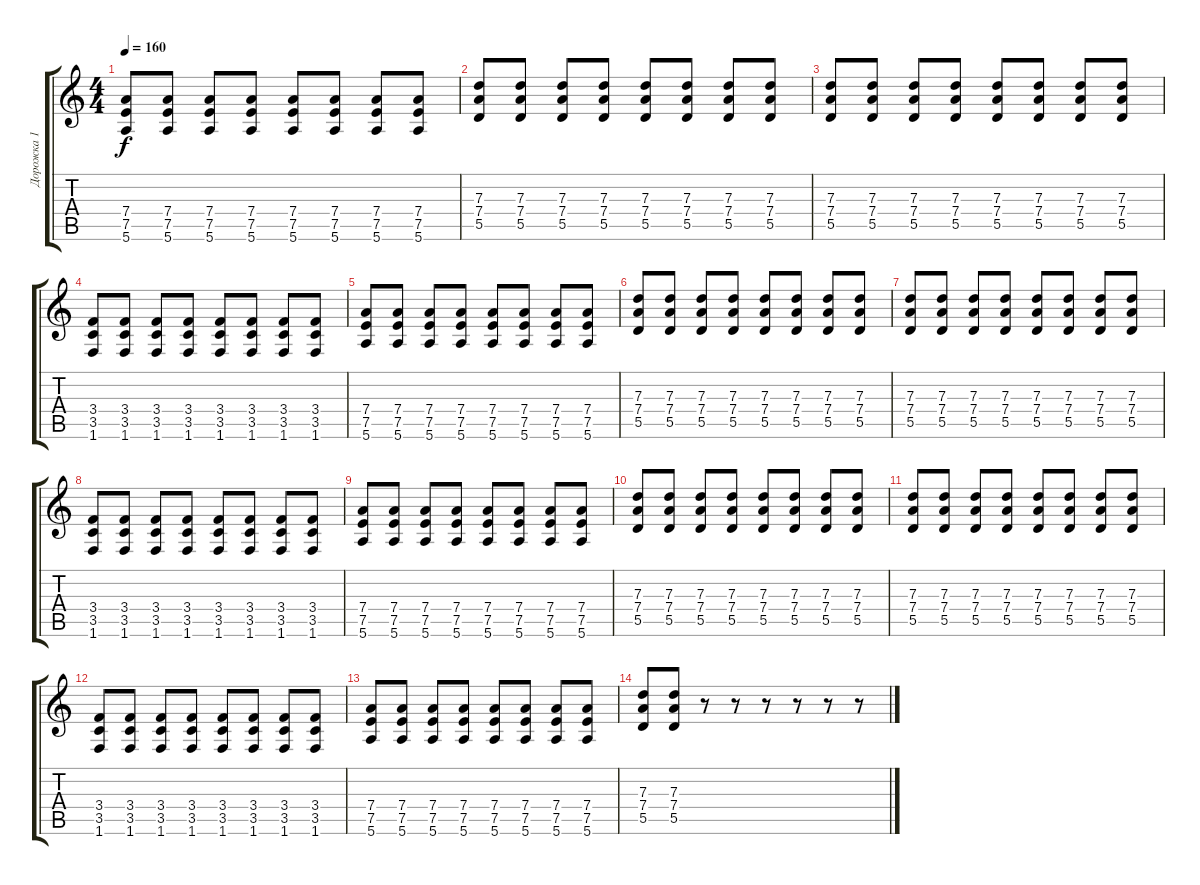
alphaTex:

\track ("Дорожка 1" "Дорожка 1") {instrument distortionguitar}
\staff {score tabs}
\tuning (E4 B3 G3 D3 A2 E2) {hide}
\ts (4 4)
\tempo 160
\clef g2
\ks c
(7.4 7.5 5.6).8{dy f} (7.4 7.5 5.6).8 (7.4 7.5 5.6).8 (7.4 7.5 5.6).8 (7.4 7.5 5.6).8 (7.4 7.5 5.6).8 (7.4 7.5 5.6).8 (7.4 7.5 5.6).8 |
(7.3 7.4 5.5).8 (7.3 7.4 5.5).8 (7.3 7.4 5.5).8 (7.3 7.4 5.5).8 (7.3 7.4 5.5).8 (7.3 7.4 5.5).8 (7.3 7.4 5.5).8 (7.3 7.4 5.5).8 |
(7.3 7.4 5.5).8 (7.3 7.4 5.5).8 (7.3 7.4 5.5).8 (7.3 7.4 5.5).8 (7.3 7.4 5.5).8 (7.3 7.4 5.5).8 (7.3 7.4 5.5).8 (7.3 7.4 5.5).8 |
(3.4 3.5 1.6).8 (3.4 3.5 1.6).8 (3.4 3.5 1.6).8 (3.4 3.5 1.6).8 (3.4 3.5 1.6).8 (3.4 3.5 1.6).8 (3.4 3.5 1.6).8 (3.4 3.5 1.6).8 |
(7.4 7.5 5.6).8 (7.4 7.5 5.6).8 (7.4 7.5 5.6).8 (7.4 7.5 5.6).8 (7.4 7.5 5.6).8 (7.4 7.5 5.6).8 (7.4 7.5 5.6).8 (7.4 7.5 5.6).8 |
(7.3 7.4 5.5).8 (7.3 7.4 5.5).8 (7.3 7.4 5.5).8 (7.3 7.4 5.5).8 (7.3 7.4 5.5).8 (7.3 7.4 5.5).8 (7.3 7.4 5.5).8 (7.3 7.4 5.5).8 |
(7.3 7.4 5.5).8 (7.3 7.4 5.5).8 (7.3 7.4 5.5).8 (7.3 7.4 5.5).8 (7.3 7.4 5.5).8 (7.3 7.4 5.5).8 (7.3 7.4 5.5).8 (7.3 7.4 5.5).8 |
(3.4 3.5 1.6).8 (3.4 3.5 1.6).8 (3.4 3.5 1.6).8 (3.4 3.5 1.6).8 (3.4 3.5 1.6).8 (3.4 3.5 1.6).8 (3.4 3.5 1.6).8 (3.4 3.5 1.6).8 |
(7.4 7.5 5.6).8 (7.4 7.5 5.6).8 (7.4 7.5 5.6).8 (7.4 7.5 5.6).8 (7.4 7.5 5.6).8 (7.4 7.5 5.6).8 (7.4 7.5 5.6).8 (7.4 7.5 5.6).8 |
(7.3 7.4 5.5).8 (7.3 7.4 5.5).8 (7.3 7.4 5.5).8 (7.3 7.4 5.5).8 (7.3 7.4 5.5).8 (7.3 7.4 5.5).8 (7.3 7.4 5.5).8 (7.3 7.4 5.5).8 |
(7.3 7.4 5.5).8 (7.3 7.4 5.5).8 (7.3 7.4 5.5).8 (7.3 7.4 5.5).8 (7.3 7.4 5.5).8 (7.3 7.4 5.5).8 (7.3 7.4 5.5).8 (7.3 7.4 5.5).8 |
(3.4 3.5 1.6).8 (3.4 3.5 1.6).8 (3.4 3.5 1.6).8 (3.4 3.5 1.6).8 (3.4 3.5 1.6).8 (3.4 3.5 1.6).8 (3.4 3.5 1.6).8 (3.4 3.5 1.6).8 |
(7.4 7.5 5.6).8 (7.4 7.5 5.6).8 (7.4 7.5 5.6).8 (7.4 7.5 5.6).8 (7.4 7.5 5.6).8 (7.4 7.5 5.6).8 (7.4 7.5 5.6).8 (7.4 7.5 5.6).8 |
(7.3 7.4 5.5).8 (7.3 7.4 5.5).8 r.8 r.8 r.8 r.8 r.8 r.8
